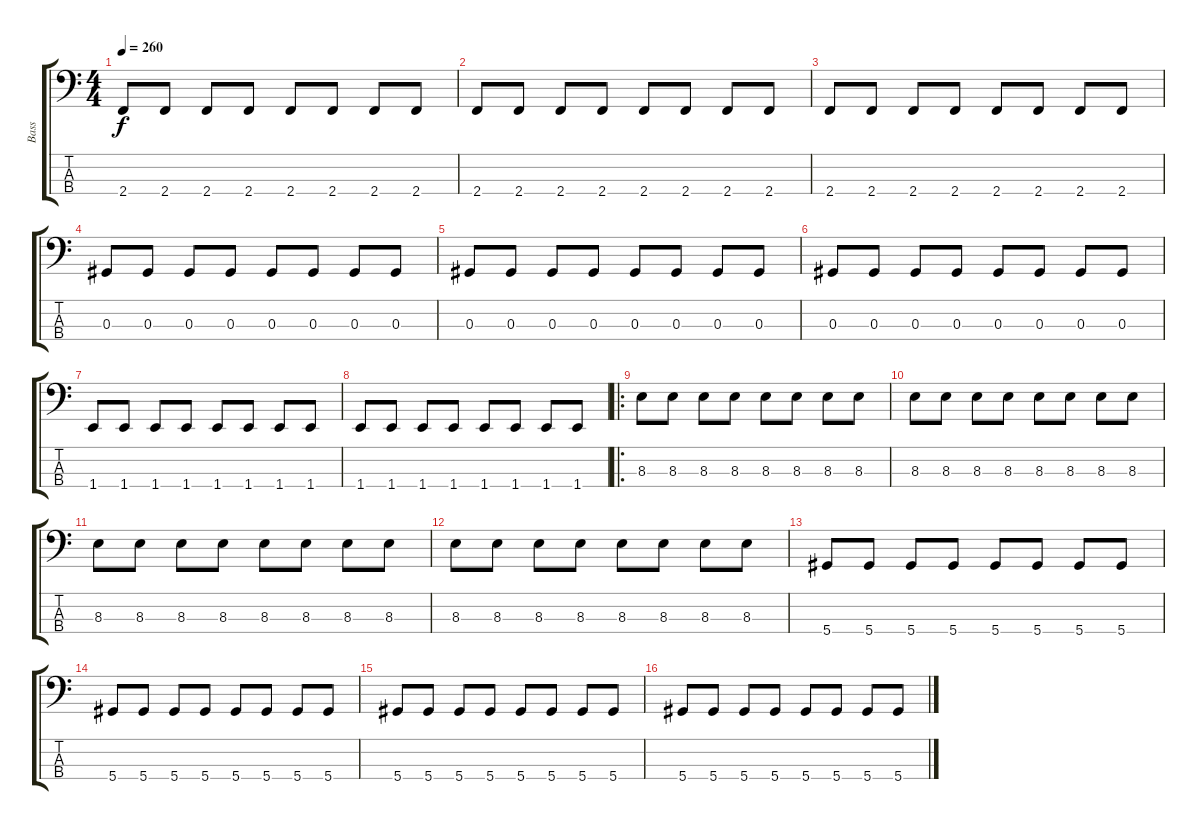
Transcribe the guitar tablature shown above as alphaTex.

\track ("Bass" "Bass") {instrument electricbasspick}
\staff {score tabs}
\tuning (Gb2 Db2 Ab1 Eb1) {hide}
\ts (4 4)
\tempo 260
\clef f4
\ks c
2.4.8{dy f} 2.4.8 2.4.8 2.4.8 2.4.8 2.4.8 2.4.8 2.4.8 |
2.4.8 2.4.8 2.4.8 2.4.8 2.4.8 2.4.8 2.4.8 2.4.8 |
2.4.8 2.4.8 2.4.8 2.4.8 2.4.8 2.4.8 2.4.8 2.4.8 |
0.3.8 0.3.8 0.3.8 0.3.8 0.3.8 0.3.8 0.3.8 0.3.8 |
0.3.8 0.3.8 0.3.8 0.3.8 0.3.8 0.3.8 0.3.8 0.3.8 |
0.3.8 0.3.8 0.3.8 0.3.8 0.3.8 0.3.8 0.3.8 0.3.8 |
1.4.8 1.4.8 1.4.8 1.4.8 1.4.8 1.4.8 1.4.8 1.4.8 |
1.4.8 1.4.8 1.4.8 1.4.8 1.4.8 1.4.8 1.4.8 1.4.8 |
\ro
8.3.8 8.3.8 8.3.8 8.3.8 8.3.8 8.3.8 8.3.8 8.3.8 |
8.3.8 8.3.8 8.3.8 8.3.8 8.3.8 8.3.8 8.3.8 8.3.8 |
8.3.8 8.3.8 8.3.8 8.3.8 8.3.8 8.3.8 8.3.8 8.3.8 |
8.3.8 8.3.8 8.3.8 8.3.8 8.3.8 8.3.8 8.3.8 8.3.8 |
5.4.8 5.4.8 5.4.8 5.4.8 5.4.8 5.4.8 5.4.8 5.4.8 |
5.4.8 5.4.8 5.4.8 5.4.8 5.4.8 5.4.8 5.4.8 5.4.8 |
5.4.8 5.4.8 5.4.8 5.4.8 5.4.8 5.4.8 5.4.8 5.4.8 |
5.4.8 5.4.8 5.4.8 5.4.8 5.4.8 5.4.8 5.4.8 5.4.8
